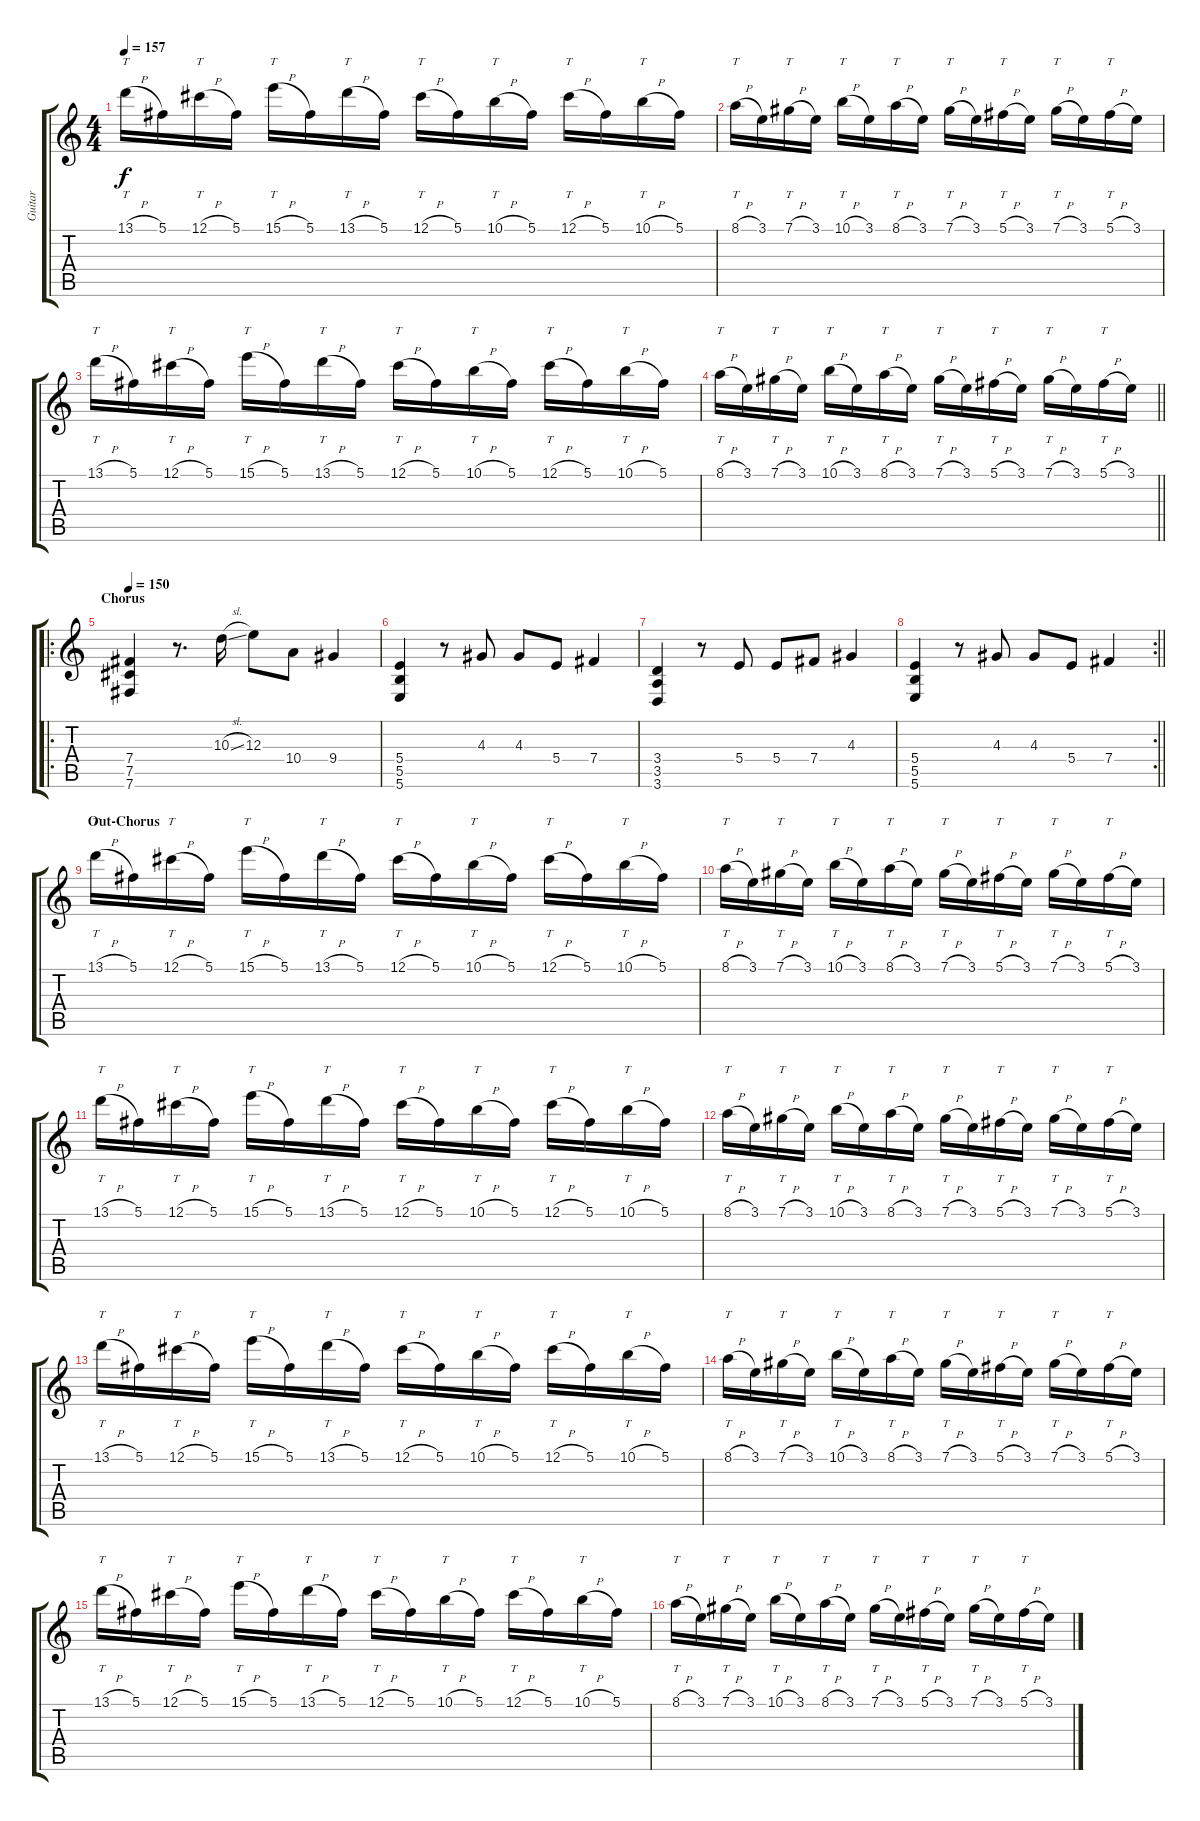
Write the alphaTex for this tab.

\track ("Guitar" "Guitar") {instrument distortionguitar}
\staff {score tabs}
\tuning (Db4 Ab3 E3 B2 Gb2 B1) {hide}
\ts (4 4)
\tempo 157
\clef g2
\ks c
13.1{h}.16{tt dy f} 5.1.16 12.1{h}.16{tt} 5.1.16 15.1{h}.16{tt} 5.1.16 13.1{h}.16{tt} 5.1.16 12.1{h}.16{tt} 5.1.16 10.1{h}.16{tt} 5.1.16 12.1{h}.16{tt} 5.1.16 10.1{h}.16{tt} 5.1.16 |
8.1{h}.16{tt} 3.1.16 7.1{h}.16{tt} 3.1.16 10.1{h}.16{tt} 3.1.16 8.1{h}.16{tt} 3.1.16 7.1{h}.16{tt} 3.1.16 5.1{h}.16{tt} 3.1.16 7.1{h}.16{tt} 3.1.16 5.1{h}.16{tt} 3.1.16 |
13.1{h}.16{tt} 5.1.16 12.1{h}.16{tt} 5.1.16 15.1{h}.16{tt} 5.1.16 13.1{h}.16{tt} 5.1.16 12.1{h}.16{tt} 5.1.16 10.1{h}.16{tt} 5.1.16 12.1{h}.16{tt} 5.1.16 10.1{h}.16{tt} 5.1.16 |
\barLineRight lightlight
8.1{h}.16{tt} 3.1.16 7.1{h}.16{tt} 3.1.16 10.1{h}.16{tt} 3.1.16 8.1{h}.16{tt} 3.1.16 7.1{h}.16{tt} 3.1.16 5.1{h}.16{tt} 3.1.16 7.1{h}.16{tt} 3.1.16 5.1{h}.16{tt} 3.1.16 |
\ro
\section ("" "Chorus")
\tempo 150
(7.4 7.5 7.6).4{volume 13} r.8{d} 10.3{sl}.16 12.3.8 10.4.8 9.4.4 |
(5.4 5.5 5.6).4 r.8 4.3.8 4.3.8 5.4.8 7.4.4 |
(3.4 3.5 3.6).4 r.8 5.4.8 5.4.8 7.4.8 4.3.4 |
\rc 2
\barLineRight lightlight
(5.4 5.5 5.6).4 r.8 4.3.8 4.3.8 5.4.8 7.4.4 |
\section ("" "Out-Chorus")
13.1{h}.16{tt} 5.1.16 12.1{h}.16{tt} 5.1.16 15.1{h}.16{tt} 5.1.16 13.1{h}.16{tt} 5.1.16 12.1{h}.16{tt} 5.1.16 10.1{h}.16{tt} 5.1.16 12.1{h}.16{tt} 5.1.16 10.1{h}.16{tt} 5.1.16 |
8.1{h}.16{tt} 3.1.16 7.1{h}.16{tt} 3.1.16 10.1{h}.16{tt} 3.1.16 8.1{h}.16{tt} 3.1.16 7.1{h}.16{tt} 3.1.16 5.1{h}.16{tt} 3.1.16 7.1{h}.16{tt} 3.1.16 5.1{h}.16{tt} 3.1.16 |
13.1{h}.16{tt} 5.1.16 12.1{h}.16{tt} 5.1.16 15.1{h}.16{tt} 5.1.16 13.1{h}.16{tt} 5.1.16 12.1{h}.16{tt} 5.1.16 10.1{h}.16{tt} 5.1.16 12.1{h}.16{tt} 5.1.16 10.1{h}.16{tt} 5.1.16 |
8.1{h}.16{tt} 3.1.16 7.1{h}.16{tt} 3.1.16 10.1{h}.16{tt} 3.1.16 8.1{h}.16{tt} 3.1.16 7.1{h}.16{tt} 3.1.16 5.1{h}.16{tt} 3.1.16 7.1{h}.16{tt} 3.1.16 5.1{h}.16{tt} 3.1.16 |
13.1{h}.16{tt} 5.1.16 12.1{h}.16{tt} 5.1.16 15.1{h}.16{tt} 5.1.16 13.1{h}.16{tt} 5.1.16 12.1{h}.16{tt} 5.1.16 10.1{h}.16{tt} 5.1.16 12.1{h}.16{tt} 5.1.16 10.1{h}.16{tt} 5.1.16 |
8.1{h}.16{tt} 3.1.16 7.1{h}.16{tt} 3.1.16 10.1{h}.16{tt} 3.1.16 8.1{h}.16{tt} 3.1.16 7.1{h}.16{tt} 3.1.16 5.1{h}.16{tt} 3.1.16 7.1{h}.16{tt} 3.1.16 5.1{h}.16{tt} 3.1.16 |
13.1{h}.16{tt} 5.1.16 12.1{h}.16{tt} 5.1.16 15.1{h}.16{tt} 5.1.16 13.1{h}.16{tt} 5.1.16 12.1{h}.16{tt} 5.1.16 10.1{h}.16{tt} 5.1.16 12.1{h}.16{tt} 5.1.16 10.1{h}.16{tt} 5.1.16 |
8.1{h}.16{tt} 3.1.16 7.1{h}.16{tt} 3.1.16 10.1{h}.16{tt} 3.1.16 8.1{h}.16{tt} 3.1.16 7.1{h}.16{tt} 3.1.16 5.1{h}.16{tt} 3.1.16 7.1{h}.16{tt} 3.1.16 5.1{h}.16{tt} 3.1.16
